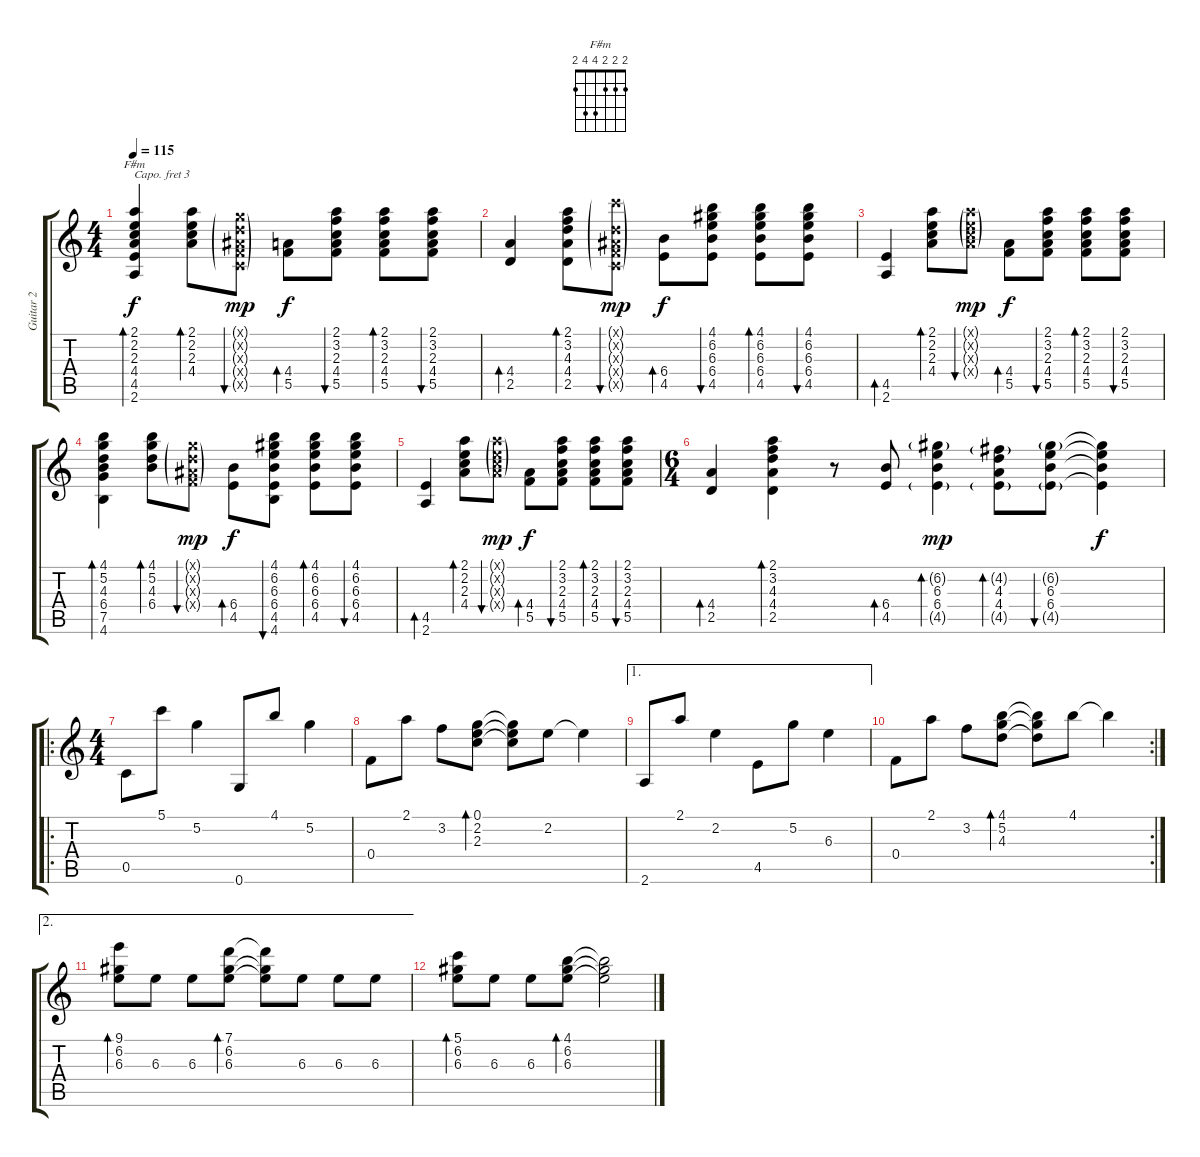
\track ("Guitar 2" "Guitar 2") {instrument acousticguitarsteel}
\staff {score tabs}
\capo 3
\tuning (E4 B3 G3 D3 A2 E2) {hide}
\chord ("F#m" 2 2 2 4 4 2)
\ts (4 4)
\tempo 115
\clef g2
\ks c
(2.1{t} 2.2{t} 2.3{t} 4.4{t} 4.5{t} 2.6{t}).4{bd 240 ch "F#m" dy f} (2.1 2.2 2.3 4.4).8{bd 60} (0.1{g x} 0.2{g x} 0.3{g x} 0.4{g x} 0.5{g x}).8{bu 60 dy mp} (4.4 5.5).8{bd 60 dy f} (2.1 3.2 2.3 4.4 5.5).8{bu 60} (2.1 3.2 2.3 4.4 5.5).8{bd 60} (2.1 3.2 2.3 4.4 5.5).8{bu 60} |
(4.4 2.5).4{bd 60} (2.1 3.2 4.3 4.4 2.5).8{bd 60} (5.1{g x} 0.2{g x} 0.3{g x} 0.4{g x} 0.5{g x}).8{bu 60 dy mp} (6.4 4.5).8{bd 60 dy f} (4.1 6.2 6.3 6.4 4.5).8{bu 60} (4.1 6.2 6.3 6.4 4.5).8{bd 60} (4.1 6.2 6.3 6.4 4.5).8{bu 60} |
(4.5 2.6).4{bd 60} (2.1 2.2 2.3 4.4).8{bd 60} (2.1{g x} 2.2{g x} 2.3{g x} 4.4{g x}).8{bu 60 dy mp} (4.4 5.5).8{bd 60 dy f} (2.1 3.2 2.3 4.4 5.5).8{bu 60} (2.1 3.2 2.3 4.4 5.5).8{bd 60} (2.1 3.2 2.3 4.4 5.5).8{bu 60} |
(4.1 5.2 4.3 6.4 7.5 4.6).4{bd 60} (4.1 5.2 4.3 6.4).8{bd 60} (0.1{g x} 0.2{g x} 0.3{g x} 0.4{g x}).8{bu 60 dy mp} (6.4 4.5).8{bd 60 dy f} (4.1 6.2 6.3 6.4 4.5 4.6).8{bu 60} (4.1 6.2 6.3 6.4 4.5).8{bd 60} (4.1 6.2 6.3 6.4 4.5).8{bu 60} |
(4.5 2.6).4{bd 60} (2.1 2.2 2.3 4.4).8{bd 60} (2.1{g x} 2.2{g x} 2.3{g x} 4.4{g x}).8{bu 60 dy mp} (4.4 5.5).8{bd 60 dy f} (2.1 3.2 2.3 4.4 5.5).8{bu 60} (2.1 3.2 2.3 4.4 5.5).8{bd 60} (2.1 3.2 2.3 4.4 5.5).8{bu 60} |
\ts (6 4)
(4.4 2.5).4{bd 60} (2.1 3.2 4.3 4.4 2.5).4{bd 60} r.8 (6.4 4.5).8{bd 60} (6.2{g} 6.3 6.4 4.5{g}).4{bd 60 dy mp} (4.2{g} 4.3 4.4 4.5{g}).8{bd 60} (6.2{g} 6.3 6.4 4.5{g}).8{bu 60} (6.2{t} 6.3{t} 6.4{t} 4.5{t}).4{dy f} |
\ro
\ts (4 4)
0.5.8 5.1.8 5.2.4 0.6.8 4.1.8 5.2.4 |
0.4.8 2.1.8 3.2.8 (0.1 2.2 2.3).8{bd 60} (0.1{t} 2.2{t} 2.3{t}).8 2.2.8 2.2{t}.4 |
\ae 1
2.6.8 2.1.8 2.2.4 4.5.8 5.2.8 6.3.4 |
\rc 2
0.4.8 2.1.8 3.2.8 (4.1 5.2 4.3).8{bd 60} (4.1{t} 5.2{t} 4.3{t}).8 4.1.8 4.1{t}.4 |
\ae 2
(9.1 6.2 6.3).8{bd 60} 6.3.8 6.3.8 (7.1 6.2 6.3).8{bd 60} (7.1{t} 6.2{t} 6.3{t}).8 6.3.8 6.3.8 6.3.8 |
(5.1 6.2 6.3).8{bd 60} 6.3.8 6.3.8 (4.1 6.2 6.3).8{bd 60} (4.1{t} 6.2{t} 6.3{t}).2
